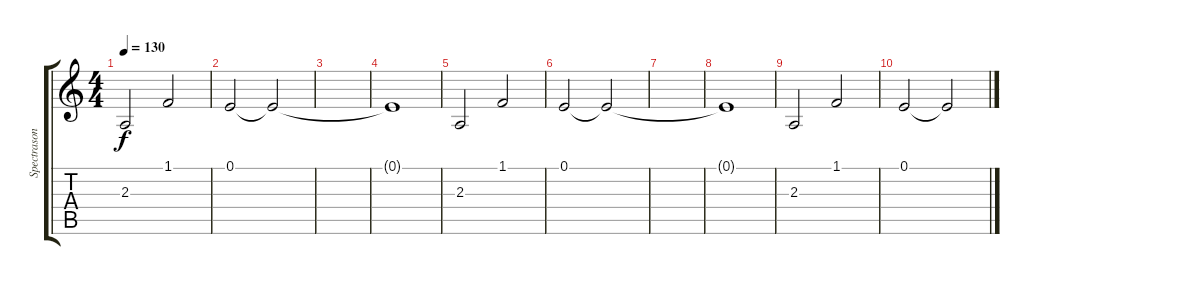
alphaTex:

\track ("Spectrasonics Omnisphere" "Spectrason") {instrument choiraahs}
\staff {score tabs}
\tuning (E4 B3 G3 D3 A2 E2) {hide}
\ts (4 4)
\tempo 130
\clef g2
\ks c
2.3.2{dy f} 1.1.2 |
0.1.2 0.1{t}.2 |
|
0.1{t}.1 |
2.3.2 1.1.2 |
0.1.2 0.1{t}.2 |
|
0.1{t}.1 |
2.3.2 1.1.2 |
0.1.2 0.1{t}.2
